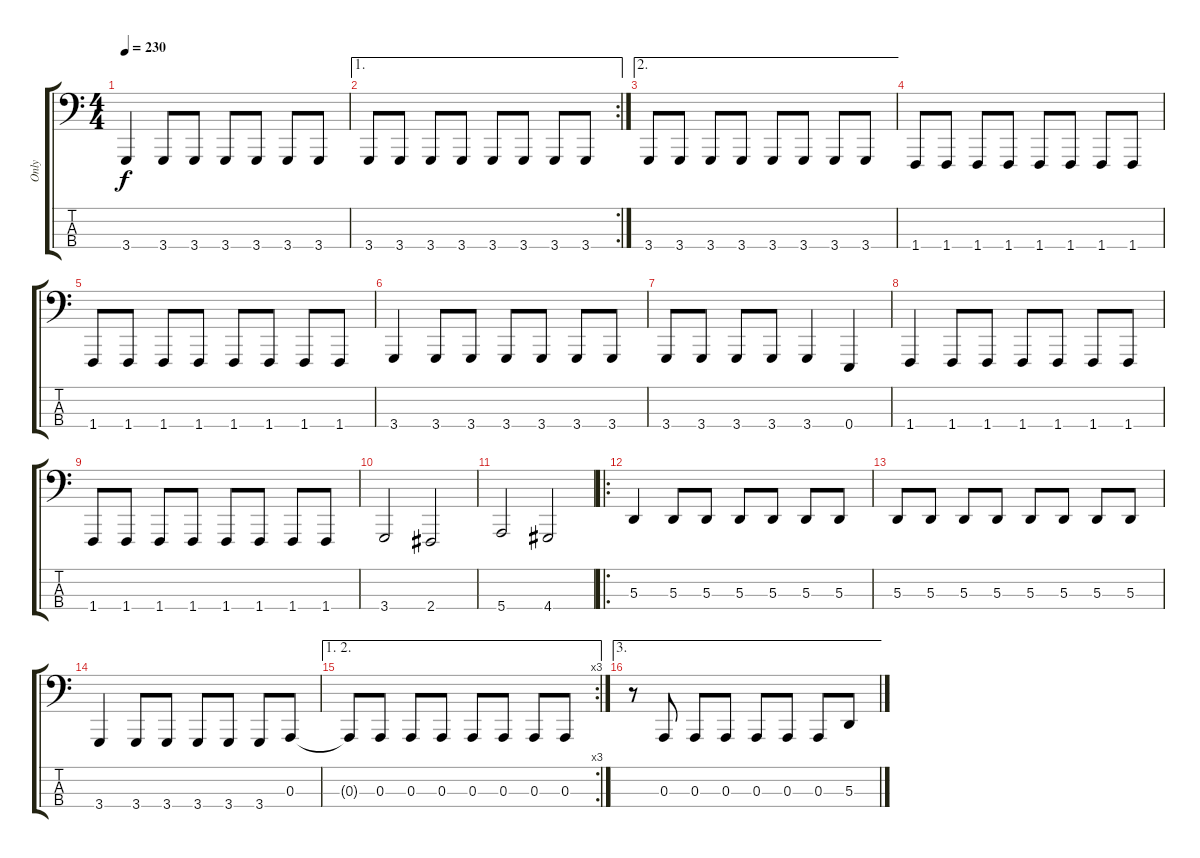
\track ("Only" "Only") {instrument lead8bassandlead}
\staff {score tabs}
\tuning (G2 D2 A1 E1) {hide}
\ts (4 4)
\tempo 230
\clef f4
\ks c
3.4.4{dy f} 3.4.8 3.4.8 3.4.8 3.4.8 3.4.8 3.4.8 |
\ae 1
\rc 2
3.4.8 3.4.8 3.4.8 3.4.8 3.4.8 3.4.8 3.4.8 3.4.8 |
\ae 2
3.4.8 3.4.8 3.4.8 3.4.8 3.4.8 3.4.8 3.4.8 3.4.8 |
1.4.8 1.4.8 1.4.8 1.4.8 1.4.8 1.4.8 1.4.8 1.4.8 |
1.4.8 1.4.8 1.4.8 1.4.8 1.4.8 1.4.8 1.4.8 1.4.8 |
3.4.4 3.4.8 3.4.8 3.4.8 3.4.8 3.4.8 3.4.8 |
3.4.8 3.4.8 3.4.8 3.4.8 3.4.4 0.4.4 |
1.4.4 1.4.8 1.4.8 1.4.8 1.4.8 1.4.8 1.4.8 |
1.4.8 1.4.8 1.4.8 1.4.8 1.4.8 1.4.8 1.4.8 1.4.8 |
3.4.2 2.4.2 |
5.4.2 4.4.2 |
\ro
5.3.4 5.3.8 5.3.8 5.3.8 5.3.8 5.3.8 5.3.8 |
5.3.8 5.3.8 5.3.8 5.3.8 5.3.8 5.3.8 5.3.8 5.3.8 |
3.4.4 3.4.8 3.4.8 3.4.8 3.4.8 3.4.8 0.3.8 |
\ae (1 2)
\rc 3
0.3{t}.8 0.3.8 0.3.8 0.3.8 0.3.8 0.3.8 0.3.8 0.3.8 |
\ae 3
r.8 0.3.8 0.3.8 0.3.8 0.3.8 0.3.8 0.3.8 5.3.8
